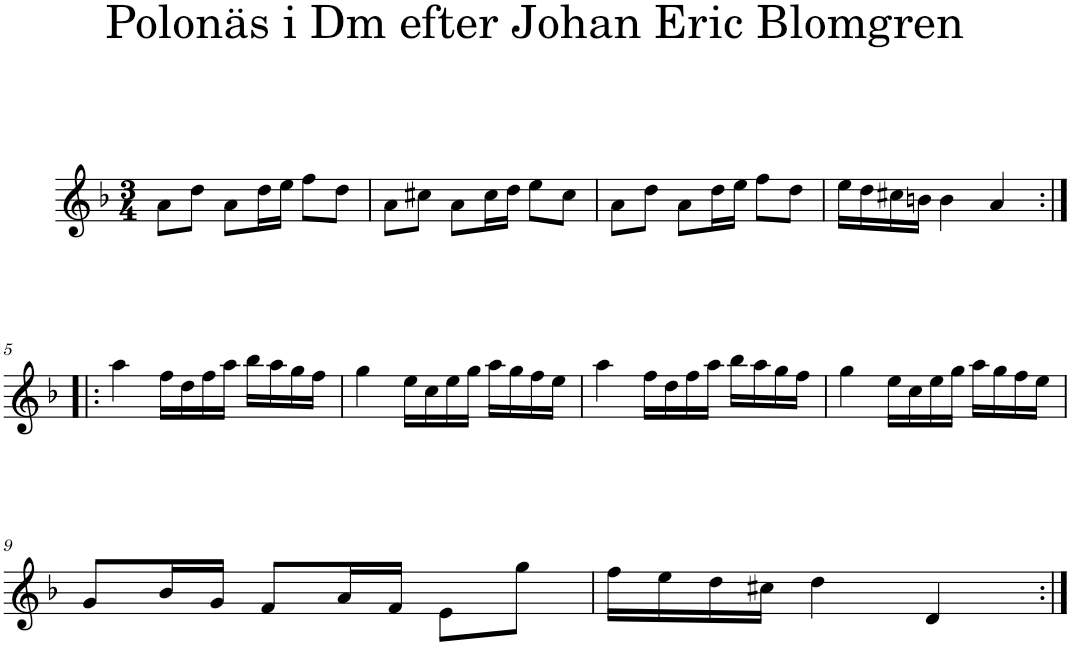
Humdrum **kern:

**kern
*part1
*staff1
*I"Piano
*I'Pno
*clefG2
*k[b-]
*d:
*M3/4
=1
8a\L
8dd\J
8a\L
16dd\L
16ee\JJ
8ff\L
8dd\J
=2
8a\L
8cc#X\J
8a\L
16cc#\L
16dd\JJ
8ee\L
8cc#\J
=3
8a\L
8dd\J
8a\L
16dd\L
16ee\JJ
8ff\L
8dd\J
=4
16ee\LL
16dd\
16cc#X\
16bn\JJ
4b\
4a/
!!LO:LB:g=z
=5:|!|:
4aa\
16ff\LL
16dd\
16ff\
16aa\JJ
16bb-\LL
16aa\
16gg\
16ff\JJ
=6
4gg\
16ee\LL
16cc\
16ee\
16gg\JJ
16aa\LL
16gg\
16ff\
16ee\JJ
=7
4aa\
16ff\LL
16dd\
16ff\
16aa\JJ
16bb-\LL
16aa\
16gg\
16ff\JJ
=8
4gg\
16ee\LL
16cc\
16ee\
16gg\JJ
16aa\LL
16gg\
16ff\
16ee\JJ
!!LO:LB:g=z
=9
8g/L
16b-/L
16g/JJ
8f/L
16a/L
16f/JJ
8e\L
8gg\J
=10
16ff\LL
16ee\
16dd\
16cc#X\JJ
4dd\
4d/
=:|!
*-
